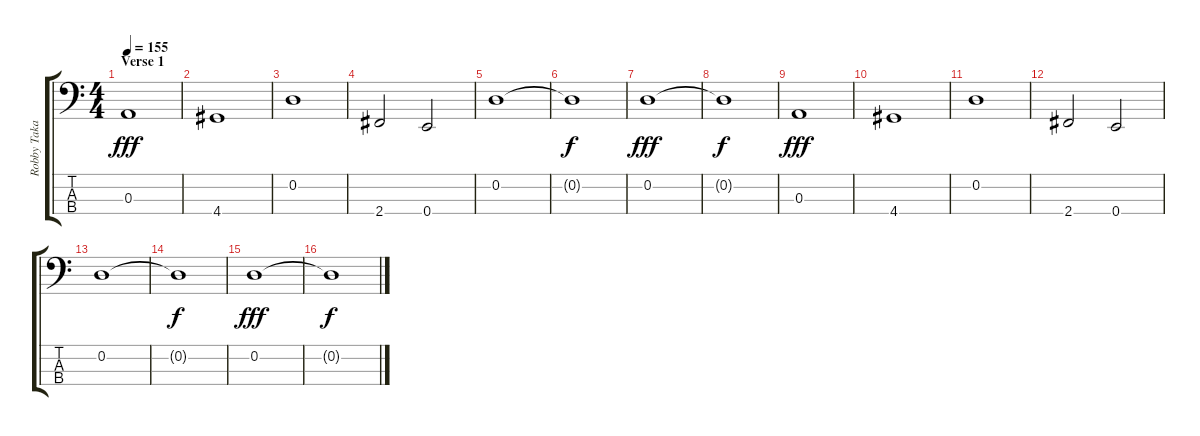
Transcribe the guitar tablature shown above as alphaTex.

\track ("Robby Takac - Bass" "Robby Taka") {instrument electricbassfinger}
\staff {score tabs}
\tuning (G2 D2 A1 E1) {hide}
\ts (4 4)
\section ("" "Verse 1")
\tempo 155
\clef f4
\ks c
0.3.1{dy fff} |
4.4.1 |
0.2.1 |
2.4.2 0.4.2 |
0.2.1 |
0.2{t}.1{dy f} |
0.2.1{dy fff} |
0.2{t}.1{dy f} |
0.3.1{dy fff} |
4.4.1 |
0.2.1 |
2.4.2 0.4.2 |
0.2.1 |
0.2{t}.1{dy f} |
0.2.1{dy fff} |
0.2{t}.1{dy f}
